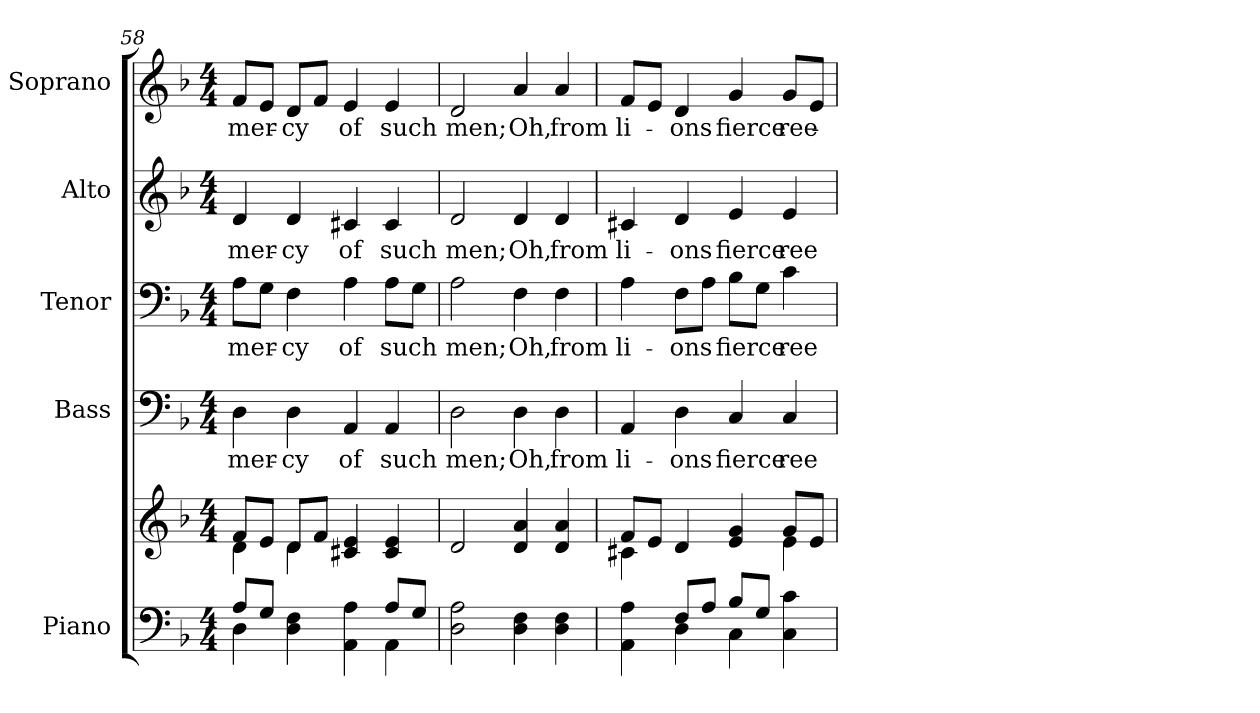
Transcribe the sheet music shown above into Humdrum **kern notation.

**kern	**kern	**kern	**text	**kern	**text	**kern	**text	**kern	**text
*part5	*part5	*part4	*part4	*part3	*part3	*part2	*part2	*part1	*part1
*staff6	*staff5	*staff4	*staff4	*staff3	*staff3	*staff2	*staff2	*staff1	*staff1
*I"Piano	*	*I"Bass	*	*I"Tenor	*	*I"Alto	*	*I"Soprano	*
*I'Pno.	*	*I'B.	*	*I'T.	*	*I'A.	*	*I'S.	*
!!LO:PB:g=z
*clefF4	*clefG2	*clefF4	*	*clefF4	*	*clefG2	*	*clefG2	*
*k[b-]	*k[b-]	*k[b-]	*	*k[b-]	*	*k[b-]	*	*k[b-]	*
*F:	*F:	*F:	*	*F:	*	*F:	*	*F:	*
*M4/4	*M4/4	*M4/4	*	*M4/4	*	*M4/4	*	*M4/4	*
=58	=58	=58	=58	=58	=58	=58	=58	=58	=58
*^	*^	*	*	*	*	*	*	*	*
!	!	!	!	!	!LO:LY:b:color=#000000	!	!	!	!	!	!
!	!	!	!	!	!	!	!LO:LY:b:color=#000000	!	!	!	!
!	!	!	!	!	!	!	!	!	!LO:LY:b:color=#000000	!	!
!	!	!	!	!	!	!	!	!	!	!	!LO:LY:b:color=#000000
8Ai/L	4Di\	8fi/L	4di\	4Di\	mer-	8Ai\L	mer-	4di/	mer-	8fi/L	mer-
8Gi/J	.	8ei/J	.	.	.	8Gi\J	.	.	.	8ei/J	.
!	!	!	!	!	!LO:LY:b:color=#000000	!	!	!	!	!	!
!	!	!	!	!	!	!	!LO:LY:b:color=#000000	!	!	!	!
!	!	!	!	!	!	!	!	!	!LO:LY:b:color=#000000	!	!
!	!	!	!	!	!	!	!	!	!	!	!LO:LY:b:color=#000000
4Di\ 4Fi	4ryy	8di/L	4di\	4Di\	-cy	4Fi\	-cy	4di/	-cy	8di/L	-cy
.	.	8fi/J	.	.	.	.	.	.	.	8fi/J	.
!	!	!	!	!	!LO:LY:b:color=#000000	!	!	!	!	!	!
!	!	!	!	!	!	!	!LO:LY:b:color=#000000	!	!	!	!
!	!	!	!	!	!	!	!	!	!LO:LY:b:color=#000000	!	!
!	!	!	!	!	!	!	!	!	!	!	!LO:LY:b:color=#000000
4AAi\ 4Ai	4ryy	4c#Xi/ 4ei	2ryy	4AAi/	of	4Ai\	of	4c#Xi/	of	4ei/	of
!	!	!	!	!	!LO:LY:b:color=#000000	!	!	!	!	!	!
!	!	!	!	!	!	!	!LO:LY:b:color=#000000	!	!	!	!
!	!	!	!	!	!	!	!	!	!LO:LY:b:color=#000000	!	!
!	!	!	!	!	!	!	!	!	!	!	!LO:LY:b:color=#000000
8Ai/L	4AAi\	4c#i/ 4ei	.	4AAi/	such	8Ai\L	such	4c#i/	such	4ei/	such
8Gi/J	.	.	.	.	.	8Gi\J	.	.	.	.	.
*v	*v	*	*	*	*	*	*	*	*	*	*
*	*v	*v	*	*	*	*	*	*	*	*
=59	=59	=59	=59	=59	=59	=59	=59	=59	=59
!	!	!	!LO:LY:b:color=#000000	!	!	!	!	!	!
!	!	!	!	!	!LO:LY:b:color=#000000	!	!	!	!
!	!	!	!	!	!	!	!LO:LY:b:color=#000000	!	!
!	!	!	!	!	!	!	!	!	!LO:LY:b:color=#000000
2Di\ 2Ai	2di/	2Di\	men;	2Ai\	men;	2di/	men;	2di/	men;
!	!	!	!LO:LY:b:color=#000000	!	!	!	!	!	!
!	!	!	!	!	!LO:LY:b:color=#000000	!	!	!	!
!	!	!	!	!	!	!	!LO:LY:b:color=#000000	!	!
!	!	!	!	!	!	!	!	!	!LO:LY:b:color=#000000
4Di\ 4Fi	4di/ 4ai	4Di\	Oh,	4Fi\	Oh,	4di/	Oh,	4ai/	Oh,
!	!	!	!LO:LY:b:color=#000000	!	!	!	!	!	!
!	!	!	!	!	!LO:LY:b:color=#000000	!	!	!	!
!	!	!	!	!	!	!	!LO:LY:b:color=#000000	!	!
!	!	!	!	!	!	!	!	!	!LO:LY:b:color=#000000
4Di\ 4Fi	4di/ 4ai	4Di\	from	4Fi\	from	4di/	from	4ai/	from
=60	=60	=60	=60	=60	=60	=60	=60	=60	=60
*^	*^	*	*	*	*	*	*	*	*
!	!	!	!	!	!LO:LY:b:color=#000000	!	!	!	!	!	!
!	!	!	!	!	!	!	!LO:LY:b:color=#000000	!	!	!	!
!	!	!	!	!	!	!	!	!	!LO:LY:b:color=#000000	!	!
!	!	!	!	!	!	!	!	!	!	!	!LO:LY:b:color=#000000
4AAi\ 4Ai	4ryy	8fi/L	4c#Xi\	4AAi/	li-	4Ai\	li-	4c#Xi/	li-	8fi/L	li-
.	.	8ei/J	.	.	.	.	.	.	.	8ei/J	.
!	!	!	!	!	!LO:LY:b:color=#000000	!	!	!	!	!	!
!	!	!	!	!	!	!	!LO:LY:b:color=#000000	!	!	!	!
!	!	!	!	!	!	!	!	!	!LO:LY:b:color=#000000	!	!
!	!	!	!	!	!	!	!	!	!	!	!LO:LY:b:color=#000000
8Fi/L	4Di\	4di/	4ryy	4Di\	-ons	8Fi\L	-ons	4di/	-ons	4di/	-ons
8Ai/J	.	.	.	.	.	8Ai\J	.	.	.	.	.
!	!	!	!	!	!LO:LY:b:color=#000000	!	!	!	!	!	!
!	!	!	!	!	!	!	!LO:LY:b:color=#000000	!	!	!	!
!	!	!	!	!	!	!	!	!	!LO:LY:b:color=#000000	!	!
!	!	!	!	!	!	!	!	!	!	!	!LO:LY:b:color=#000000
8B-i/L	4Ci\	4ei/ 4gi	4ryy	4Ci/	fierce	8B-i\L	fierce	4ei/	fierce	4gi/	fierce
8Gi/J	.	.	.	.	.	8Gi\J	.	.	.	.	.
!	!	!	!	!	!LO:LY:b:color=#000000	!	!	!	!	!	!
!	!	!	!	!	!	!	!LO:LY:b:color=#000000	!	!	!	!
!	!	!	!	!	!	!	!	!	!LO:LY:b:color=#000000	!	!
!	!	!	!	!	!	!	!	!	!	!	!LO:LY:b:color=#000000
4Ci\ 4ci	4ryy	8gi/L	4ei\	4Ci/	ree-	4ci\	ree-	4ei/	ree-	8gi/L	ree-
.	.	8ei/J	.	.	.	.	.	.	.	8ei/J	.
*v	*v	*	*	*	*	*	*	*	*	*	*
*	*v	*v	*	*	*	*	*	*	*	*
=	=	=	=	=	=	=	=	=	=
*-	*-	*-	*-	*-	*-	*-	*-	*-	*-
